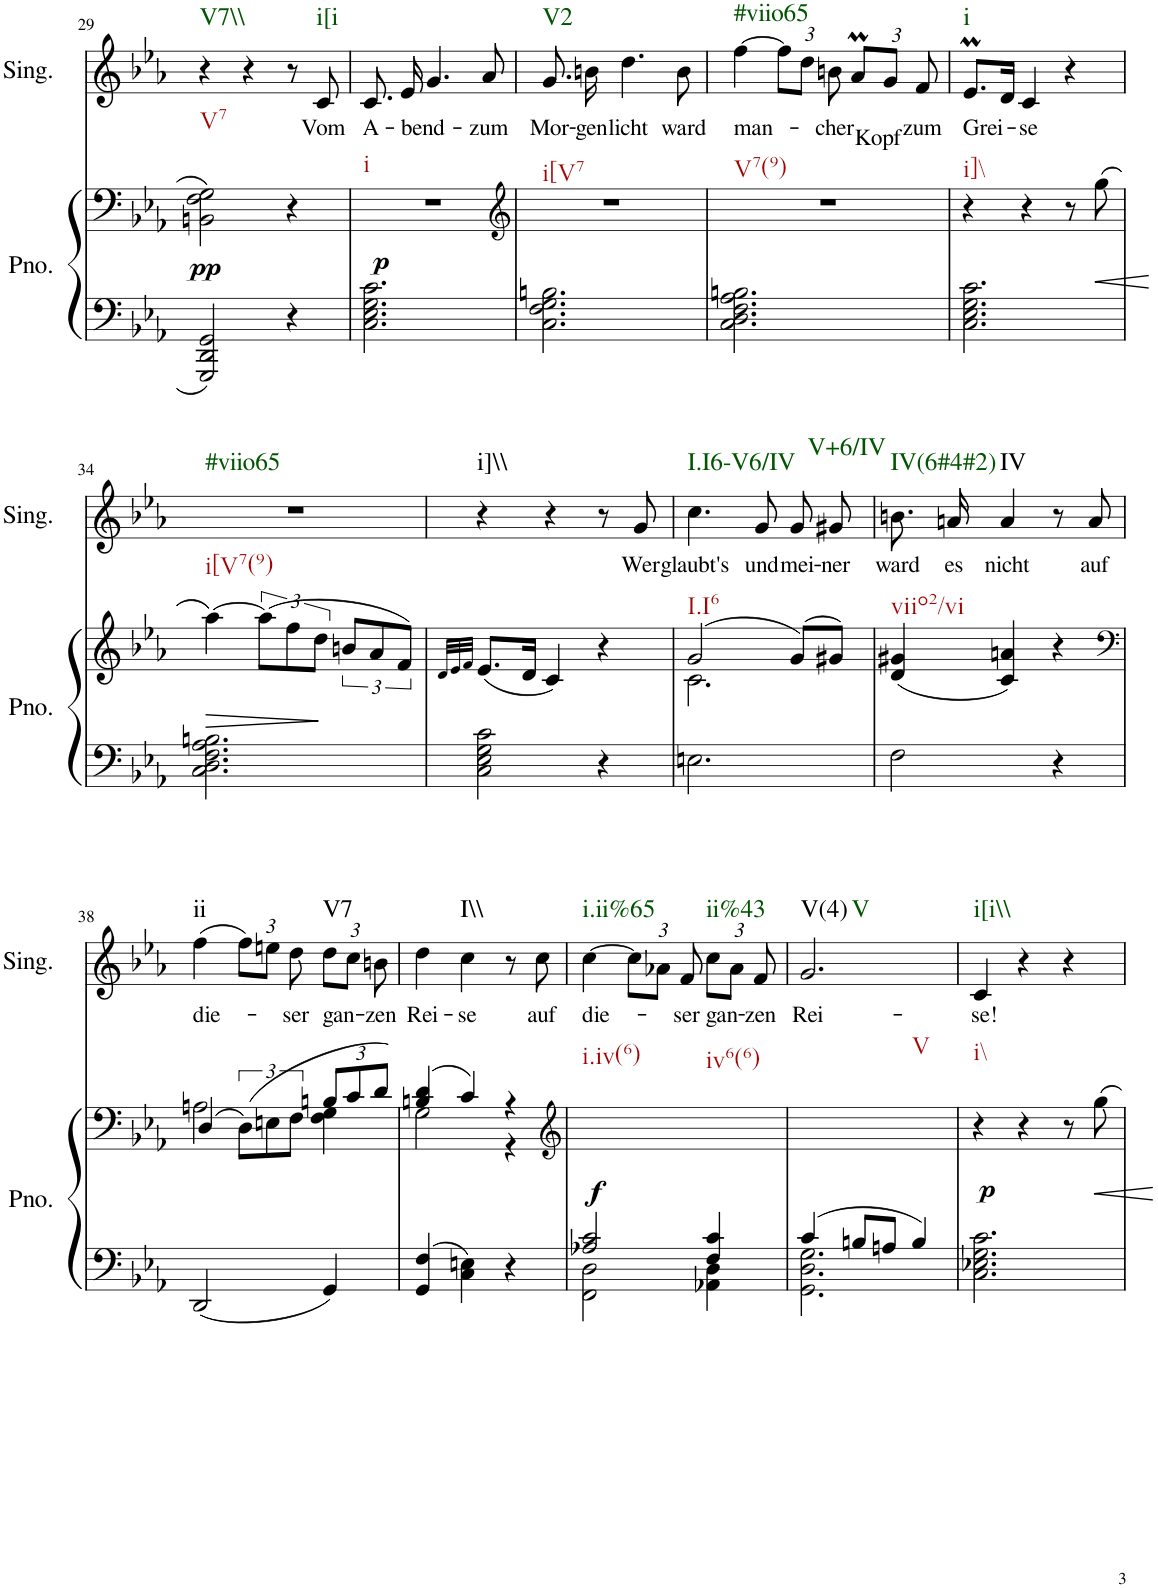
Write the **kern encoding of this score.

**kern	**kern	**dynam	**kern	**text	**harte
*part2	*part2	*part2	*part1	*part1	*part1
*staff3	*staff2	*staff2/3	*staff1	*staff1	*
*I"Pianoforte	*	*	*I"Singstimme	*	*
*I'Pno.	*	*	*I'Sing.	*	*
!!LO:PB:g=z
*clefF4	*clefF4	*	*clefG2	*	*
*k[b-e-a-]	*k[b-e-a-]	*	*k[b-e-a-]	*	*
*M3/4	*M3/4	*	*M3/4	*	*
=29	=29	=29	=29	=29	=29
!	!	!LO:DY:b	!	!	!LO:H:kt=V7\\
2GGG/ 2DD/ 2GG/	2BBn\ 2F\ 2G\	pp	4r	.	N
.	.	.	4r	.	.
4r	4r	.	8r	.	.
!	!	!	!	!LO:LY:b	!LO:H:kt=i[i
.	.	.	8c/	Vom	N
=30	=30	=30	=30	=30	=30
!	!	!LO:DY:a=2	!	!LO:LY:b	!
2.C\ 2.E-\ 2.G\ 2.c\	2.r	p	8.c/	A-	.
!	!	!	!	!LO:LY:b	!
.	.	.	16e-/	-bend-	.
.	.	.	4.g/	.	.
!	!	!	!	!LO:LY:b	!
.	.	.	8a-/	zum	.
=31	=31	=31	=31	=31	=31
*	*clefG2	*	*	*	*
!	!	!	!	!LO:LY:b	!LO:H:kt=V2
2.C\ 2.F\ 2.G\ 2.Bn\	2.r	.	8.g/	Mor-	N
!	!	!	!	!LO:LY:b	!
.	.	.	16bn\	-gen-	.
!	!	!	!	!LO:LY:b	!
.	.	.	4.dd\	-licht	.
!	!	!	!	!LO:LY:b	!
.	.	.	8b\	ward	.
=32	=32	=32	=32	=32	=32
!	!	!	!	!LO:LY:b	!LO:H:kt=#viio65
2.C\ 2.D\ 2.F\ 2.A-\ 2.Bn\	2.r	.	[4ff\	man-	N
*	*	*	*Xbrackettup	*	*
.	.	.	12ff\L]	.	.
.	.	.	12dd\J	.	.
!	!	!	!	!LO:LY:b	!
.	.	.	12bn\	-cher	.
!	!	!	!	!LO:LY:b	!
.	.	.	12a-M/L	Kopf	.
.	.	.	12g/J	.	.
!	!	!	!	!LO:LY:b	!
.	.	.	12f/	zum	.
=33	=33	=33	=33	=33	=33
!	!	!	!	!LO:LY:b	!LO:H:kt=i
2.C\ 2.E-\ 2.G\ 2.c\	4r	.	8.e-M/L	Grei-	N
.	.	.	16d/Jk	.	.
!	!	!	!	!LO:LY:b	!
.	4r	.	4c/	-se	.
.	8r	.	4r	.	.
!	!	!LO:HP:b	!	!	!
.	(8gg\	<	.	.	.
.	.	[	.	.	.
!!LO:LB:g=z
=34	=34	=34	=34	=34	=34
!	!	!LO:HP:b	!	!	!LO:H:kt=#viio65
2.C\ 2.D\ 2.F\ 2.A-\ 2.Bn\	[4aa-\)	>	2.r	.	N
.	(12aa-\L]	.	.	.	.
.	12ff\	.	.	.	.
.	12dd\J	.	.	.	.
.	12bn/L	.	.	.	.
.	12a-/	.	.	.	.
.	12f/J)	.	.	.	.
.	.	]	.	.	.
=35	=35	=35	=35	=35	=35
.	32qd/LLL	.	.	.	.
.	32qe-/	.	.	.	.
.	32qf/JJJ	.	.	.	.
!	!	!	!	!	!LO:H:kt=i]\\
2C\ 2E-\ 2G\ 2c\	(8.e-/L	.	4r	.	N
.	16d/Jk	.	.	.	.
.	4c/)	.	4r	.	.
4r	4r	.	8r	.	.
!	!	!	!	!LO:LY:b	!
.	.	.	8g/	Wer	.
=36	=36	=36	=36	=36	=36
*	*^	*	*	*	*
!	!	!	!	!	!LO:LY:b	!LO:H:kt=I.I6-V6/IV
2.En\	(2g/	2.c\	.	4.cc\	glaubt's	N
!	!	!	!	!	!LO:LY:b	!
.	.	.	.	8g/	und	.
!	!	!	!	!	!LO:LY:b	!
.	(8g/L)	.	.	8g/	mei-	.
!	!	!	!	!	!LO:LY:b	!LO:H:kt=V+6/IV
.	8g#X/J)	.	.	8g#X/	-ner	N
*	*v	*v	*	*	*	*
=37	=37	=37	=37	=37	=37
!	!	!	!	!LO:LY:b	!LO:H:kt=IV(6#4#2)
2F\	(4d/ 4g#X/	.	8.bn\	ward	N
!	!	!	!	!LO:LY:b	!
.	.	.	16an/	es	.
!	!	!	!	!LO:LY:b	!LO:H:kt=IV
.	4c/ 4an/)	.	4a/	nicht	N
4r	4r	.	8r	.	.
!	!	!	!	!LO:LY:b	!
.	.	.	8a/	auf	.
!!LO:LB:g=z
=38	=38	=38	=38	=38	=38
*	*clefF4	*	*	*	*
*	*^	*	*	*	*
!	!	!	!	!	!LO:LY:b	!LO:H:kt=ii
2DD/	(4D/	2An\	.	(4ff\	die-	N
.	(12D\L)	.	.	12ff\L)	.	.
.	12En\	.	.	12een\J	.	.
!	!	!	!	!	!LO:LY:b	!
.	12F\J	.	.	12dd\	-ser	.
*	*Xbrackettup	*	*	*	*	*
!	!	!	!	!	!LO:LY:b	!LO:H:kt=V7
4GG/	12Bn/L	4F\ 4G\	.	12dd\L	gan-	N
.	12c/	.	.	12cc\J	.	.
!	!	!	!	!	!LO:LY:b	!
.	12d/J)	.	.	12bn\	-zen	.
=39	=39	=39	=39	=39	=39	=39
!	!	!	!	!	!LO:LY:b	!
4GG/ 4F/	(4Bn/ 4d/	2G\	.	4dd\	Rei-	.
!	!	!	!	!	!LO:LY:b	!LO:H:kt=I\\
4C\ 4En\	4c/)	.	.	4cc\	-se	N
4r	4r	4r	.	8r	.	.
!	!	!	!	!	!LO:LY:b	!
.	.	.	.	8cc\	auf	.
*	*v	*v	*	*	*	*
=40	=40	=40	=40	=40	=40
*	*clefG2	*	*	*	*
*^	*	*	*	*	*
!	!	!	!LO:DY:b	!	!LO:LY:b	!LO:H:kt=i.ii%65
2A-X/ 2c/	2FF\ 2D\	2.ryy	f	[4cc\	die-	N
.	.	.	.	12cc\L]	.	.
.	.	.	.	12a-X\J	.	.
!	!	!	!	!	!LO:LY:b	!
.	.	.	.	12f/	-ser	.
!	!	!	!	!	!LO:LY:b	!LO:H:kt=ii%43
4F/ 4c/	4AA-X\ 4D\	.	.	12cc\L	gan-	N
.	.	.	.	12a-\J	.	.
!	!	!	!	!	!LO:LY:b	!
.	.	.	.	12f/	-zen	.
=41	=41	=41	=41	=41	=41	=41
!	!	!	!	!	!LO:LY:b	!LO:H:n=1:kt=V(4)
!	!	!	!	!	!	!LO:H:n=2:kt=V
4c/	2.GG\ 2.D\ 2.G\	2.ryy	.	2.g/	Rei-	N N
8Bn/L	.	.	.	.	.	.
8An/J	.	.	.	.	.	.
4B/	.	.	.	.	.	.
*v	*v	*	*	*	*	*
=42	=42	=42	=42	=42	=42
!	!	!LO:DY:b	!	!LO:LY:b	!LO:H:kt=i[i\\
2.C\ 2.E-X\ 2.G\ 2.c\	4r	p	4c/	-se!	N
.	4r	.	4r	.	.
.	8r	.	4r	.	.
!	!	!LO:HP:b	!	!	!
.	8gg\	<	.	.	.
.	.	[	.	.	.
=	=	=	=	=	=
*-	*-	*-	*-	*-	*-
